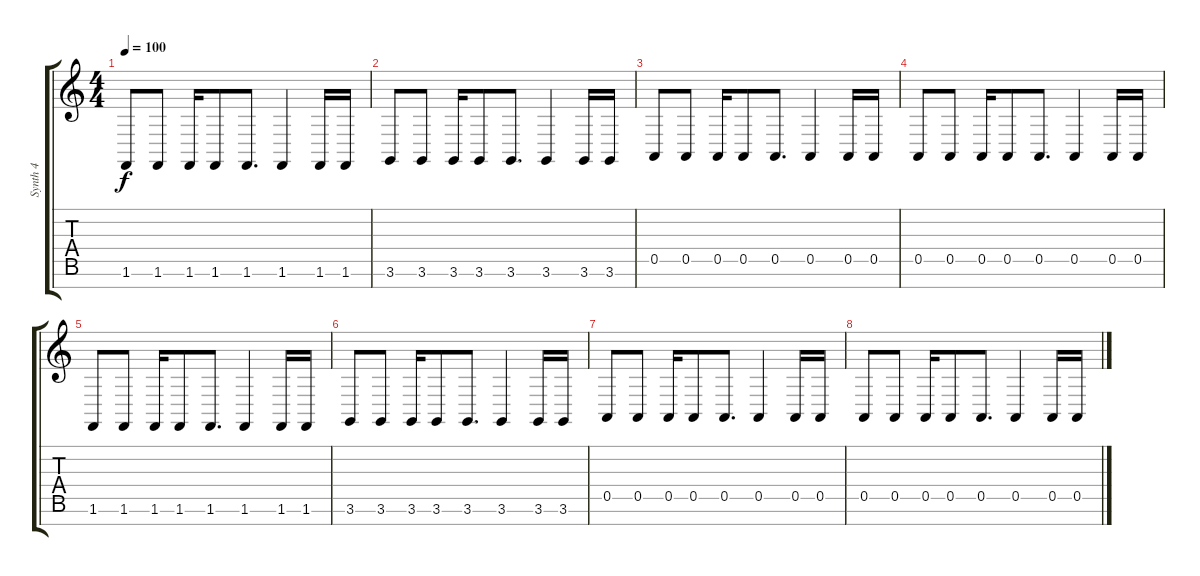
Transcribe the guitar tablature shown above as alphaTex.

\track ("Synth 4" "Synth 4") {instrument lead8bassandlead}
\staff {score tabs}
\tuning (E4 B3 G3 D3 A2 E2 B1) {hide}
\ts (4 4)
\tempo 100
\clef g2
\ks c
1.6.8{dy f} 1.6.8 1.6.16 1.6.8 1.6.8{d} 1.6.4 1.6.16 1.6.16 |
3.6.8 3.6.8 3.6.16 3.6.8 3.6.8{d} 3.6.4 3.6.16 3.6.16 |
0.5.8 0.5.8 0.5.16 0.5.8 0.5.8{d} 0.5.4 0.5.16 0.5.16 |
0.5.8 0.5.8 0.5.16 0.5.8 0.5.8{d} 0.5.4 0.5.16 0.5.16 |
1.6.8 1.6.8 1.6.16 1.6.8 1.6.8{d} 1.6.4 1.6.16 1.6.16 |
3.6.8 3.6.8 3.6.16 3.6.8 3.6.8{d} 3.6.4 3.6.16 3.6.16 |
0.5.8 0.5.8 0.5.16 0.5.8 0.5.8{d} 0.5.4 0.5.16 0.5.16 |
0.5.8 0.5.8 0.5.16 0.5.8 0.5.8{d} 0.5.4 0.5.16 0.5.16
